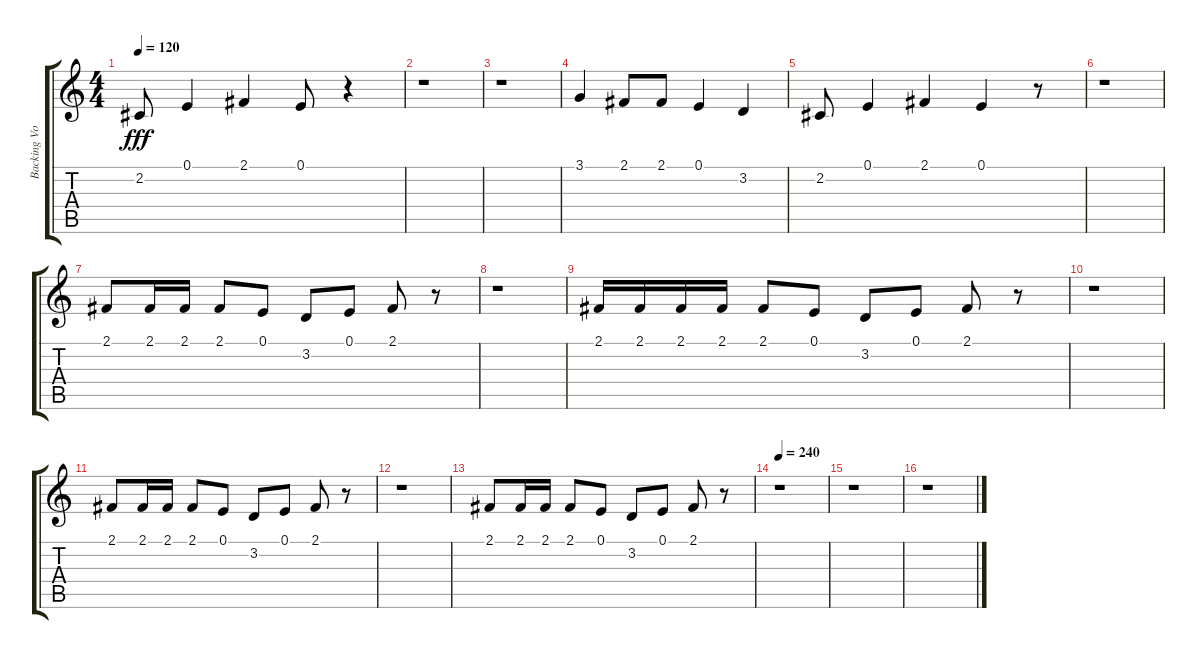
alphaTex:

\track ("Backing Vocals" "Backing Vo") {instrument altosax}
\staff {score tabs}
\tuning (E4 B3 G3 D3 A2 E2) {hide}
\ts (4 4)
\tempo 120
\clef g2
\ks c
2.2.8{dy fff} 0.1.4 2.1.4 0.1.8 r.4 |
r.1 |
r.1 |
3.1.4 2.1.8 2.1.8 0.1.4 3.2.4 |
2.2.8 0.1.4 2.1.4 0.1.4 r.8 |
r.1 |
2.1.8 2.1.16 2.1.16 2.1.8 0.1.8 3.2.8 0.1.8 2.1.8 r.8 |
r.1 |
2.1.16 2.1.16 2.1.16 2.1.16 2.1.8 0.1.8 3.2.8 0.1.8 2.1.8 r.8 |
r.1 |
2.1.8 2.1.16 2.1.16 2.1.8 0.1.8 3.2.8 0.1.8 2.1.8 r.8 |
r.1 |
2.1.8 2.1.16 2.1.16 2.1.8 0.1.8 3.2.8 0.1.8 2.1.8 r.8 |
\tempo 240
r.1 |
r.1 |
r.1
